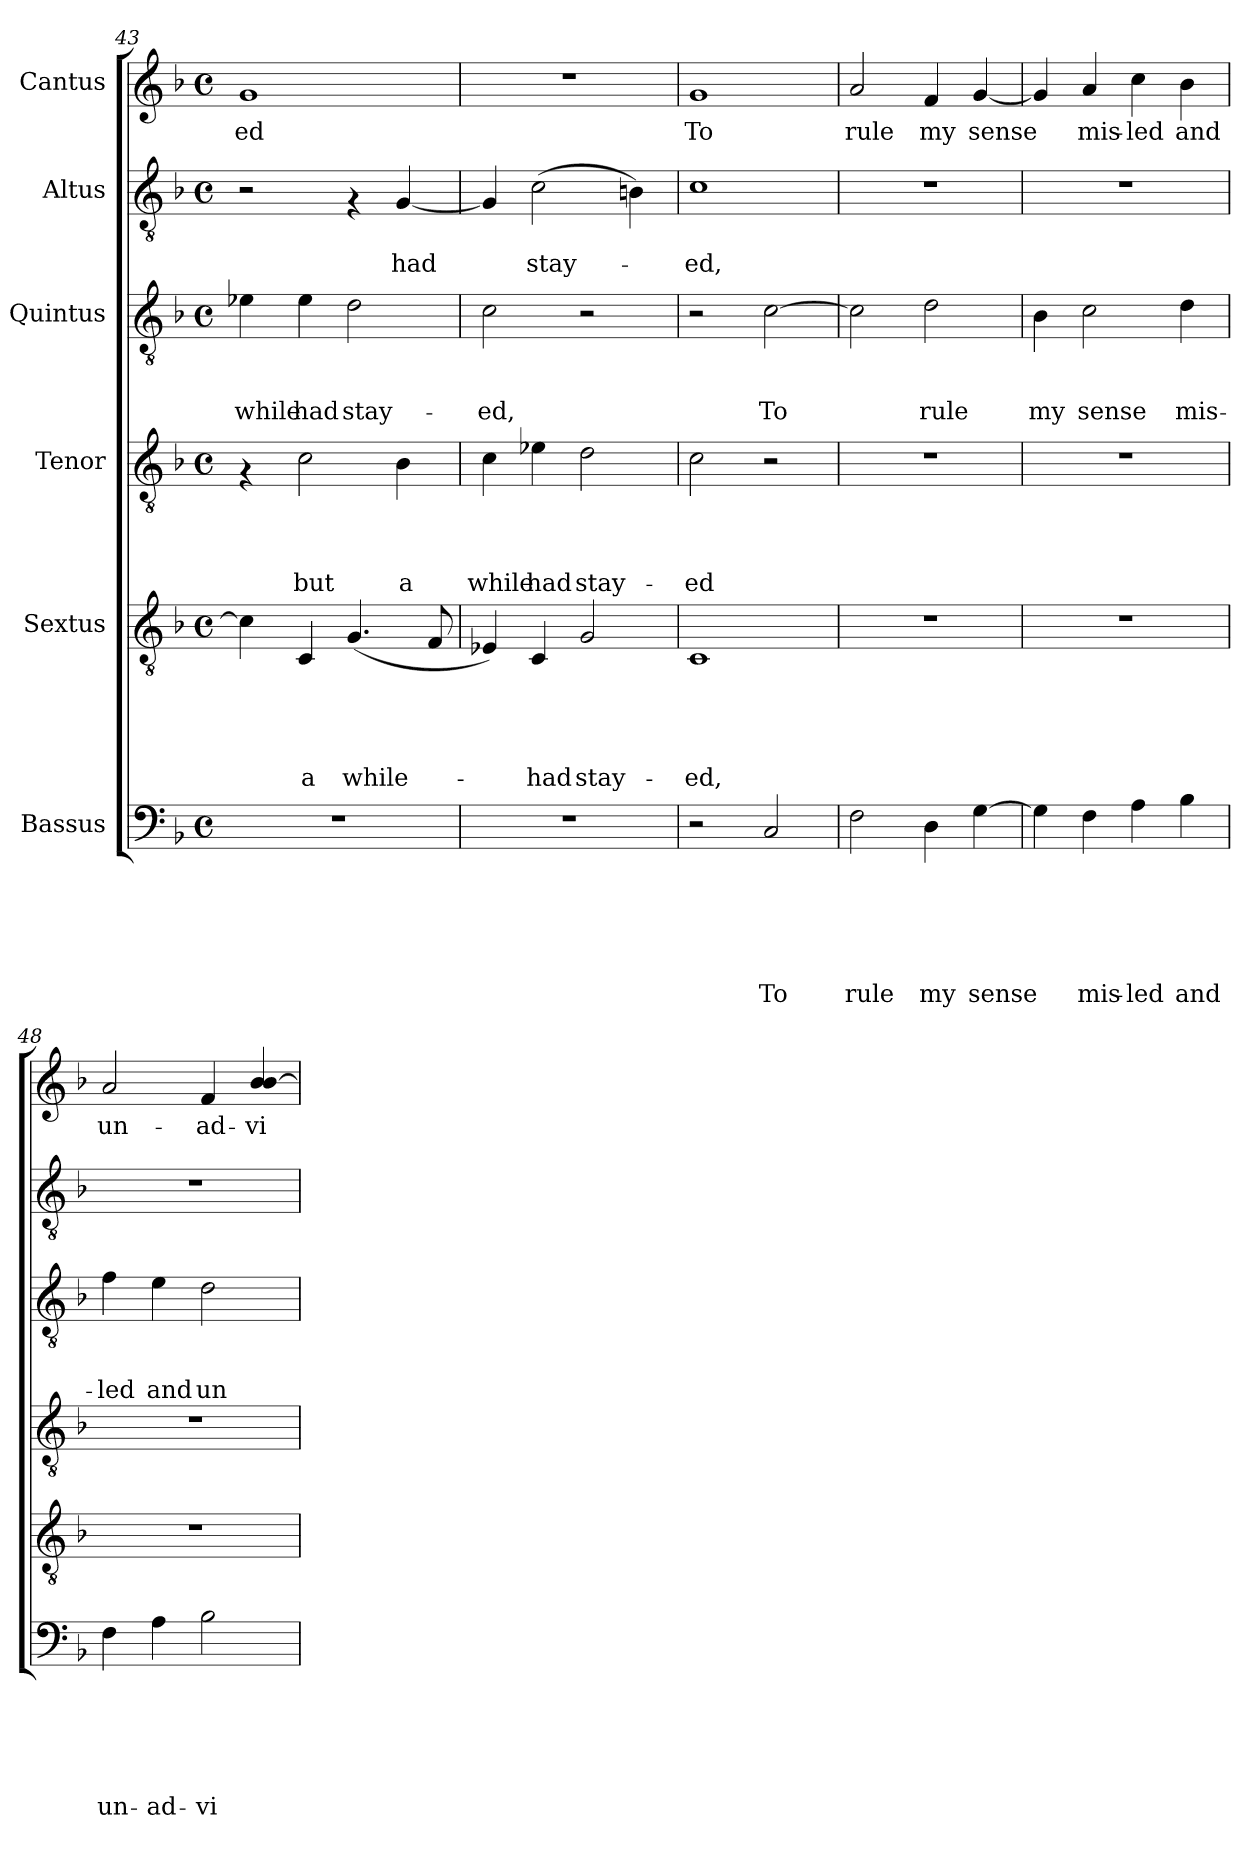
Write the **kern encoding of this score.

**kern	**text	**text	**text	**text	**text	**text	**kern	**text	**text	**text	**text	**text	**kern	**text	**text	**text	**text	**kern	**text	**text	**text	**kern	**text	**text	**kern	**text
*part6	*part6	*part6	*part6	*part6	*part6	*part6	*part5	*part5	*part5	*part5	*part5	*part5	*part4	*part4	*part4	*part4	*part4	*part3	*part3	*part3	*part3	*part2	*part2	*part2	*part1	*part1
*staff6	*staff6	*staff6	*staff6	*staff6	*staff6	*staff6	*staff5	*staff5	*staff5	*staff5	*staff5	*staff5	*staff4	*staff4	*staff4	*staff4	*staff4	*staff3	*staff3	*staff3	*staff3	*staff2	*staff2	*staff2	*staff1	*staff1
*I"Bassus	*	*	*	*	*	*	*I"Sextus	*	*	*	*	*	*I"Tenor	*	*	*	*	*I"Quintus	*	*	*	*I"Altus	*	*	*I"Cantus	*
*clefF4	*	*	*	*	*	*	*clefGv2	*	*	*	*	*	*clefGv2	*	*	*	*	*clefGv2	*	*	*	*clefGv2	*	*	*clefG2	*
*k[b-]	*	*	*	*	*	*	*k[b-]	*	*	*	*	*	*k[b-]	*	*	*	*	*k[b-]	*	*	*	*k[b-]	*	*	*k[b-]	*
*F:	*	*	*	*	*	*	*F:	*	*	*	*	*	*F:	*	*	*	*	*F:	*	*	*	*F:	*	*	*F:	*
*M4/4	*	*	*	*	*	*	*M4/4	*	*	*	*	*	*M4/4	*	*	*	*	*M4/4	*	*	*	*M4/4	*	*	*M4/4	*
*met(c)	*	*	*	*	*	*	*met(c)	*	*	*	*	*	*met(c)	*	*	*	*	*met(c)	*	*	*	*met(c)	*	*	*met(c)	*
=43	=43	=43	=43	=43	=43	=43	=43	=43	=43	=43	=43	=43	=43	=43	=43	=43	=43	=43	=43	=43	=43	=43	=43	=43	=43	=43
!	!	!	!	!	!	!	!	!	!	!	!	!	!	!	!	!	!	!	!	!	!LO:LY:b	!	!	!	!	!LO:LY:b
1r	.	.	.	.	.	.	4c\]	.	.	.	.	.	4rF	.	.	.	.	4e-X\	.	.	while	2r	.	.	1g	-ed
!	!	!	!	!	!	!	!	!	!	!	!	!LO:LY:b	!	!	!	!	!LO:LY:b	!	!	!	!LO:LY:b	!	!	!	!	!
.	.	.	.	.	.	.	4C/	.	.	.	.	-a	2c\	.	.	.	but	4e-\	.	.	had	.	.	.	.	.
!	!	!	!	!	!	!	!	!	!	!	!	!LO:LY:b	!	!	!	!	!	!	!	!	!LO:LY:b	!	!	!	!	!
.	.	.	.	.	.	.	(<4.G/	.	.	.	.	while-	.	.	.	.	.	2d\	.	.	stay-	4rF	.	.	.	.
!	!	!	!	!	!	!	!	!	!	!	!	!	!	!	!	!	!LO:LY:b	!	!	!	!	!	!	!LO:LY:b	!	!
.	.	.	.	.	.	.	.	.	.	.	.	.	4B-\	.	.	.	a	.	.	.	.	[<4G/	.	had	.	.
.	.	.	.	.	.	.	8F/	.	.	.	.	.	.	.	.	.	.	.	.	.	.	.	.	.	.	.
=44	=44	=44	=44	=44	=44	=44	=44	=44	=44	=44	=44	=44	=44	=44	=44	=44	=44	=44	=44	=44	=44	=44	=44	=44	=44	=44
!	!	!	!	!	!	!	!	!	!	!	!	!	!	!	!	!	!LO:LY:b	!	!	!	!LO:LY:b	!	!	!	!	!
1r	.	.	.	.	.	.	4E-X/)	.	.	.	.	.	4c\	.	.	.	while	2c\	.	.	-ed,	4G/]	.	.	1r	.
!	!	!	!	!	!	!	!	!	!	!	!	!LO:LY:b	!	!	!	!	!LO:LY:b	!	!	!	!	!	!	!LO:LY:b	!	!
.	.	.	.	.	.	.	4C/	.	.	.	.	-had	4e-X\	.	.	.	had	.	.	.	.	(>2c\	.	stay-	.	.
!	!	!	!	!	!	!	!	!	!	!	!	!LO:LY:b	!	!	!	!	!LO:LY:b	!	!	!	!	!	!	!	!	!
.	.	.	.	.	.	.	2G/	.	.	.	.	stay-	2d\	.	.	.	stay-	2r	.	.	.	.	.	.	.	.
.	.	.	.	.	.	.	.	.	.	.	.	.	.	.	.	.	.	.	.	.	.	4Bn\)	.	.	.	.
=45	=45	=45	=45	=45	=45	=45	=45	=45	=45	=45	=45	=45	=45	=45	=45	=45	=45	=45	=45	=45	=45	=45	=45	=45	=45	=45
!	!	!	!	!	!	!	!	!	!	!	!	!LO:LY:b	!	!	!	!	!LO:LY:b	!	!	!	!	!	!	!LO:LY:b	!	!LO:LY:b
2r	.	.	.	.	.	.	1C	.	.	.	.	-ed,	2c\	.	.	.	-ed	2r	.	.	.	1c	.	-ed,	1g	To
!	!	!	!	!	!	!LO:LY:b	!	!	!	!	!	!	!	!	!	!	!	!	!	!	!LO:LY:b	!	!	!	!	!
2C/	.	.	.	.	.	To	.	.	.	.	.	.	2r	.	.	.	.	[>2c\	.	.	To	.	.	.	.	.
=46	=46	=46	=46	=46	=46	=46	=46	=46	=46	=46	=46	=46	=46	=46	=46	=46	=46	=46	=46	=46	=46	=46	=46	=46	=46	=46
!	!	!	!	!	!	!LO:LY:b	!	!	!	!	!	!	!	!	!	!	!	!	!	!	!	!	!	!	!	!LO:LY:b
2F\	.	.	.	.	.	rule	1r	.	.	.	.	.	1r	.	.	.	.	2c\]	.	.	.	1r	.	.	2a/	rule
!	!	!	!	!	!	!LO:LY:b	!	!	!	!	!	!	!	!	!	!	!	!	!	!	!LO:LY:b	!	!	!	!	!LO:LY:b
4D\	.	.	.	.	.	my	.	.	.	.	.	.	.	.	.	.	.	2d\	.	.	rule	.	.	.	4f/	my
!	!	!	!	!	!	!LO:LY:b	!	!	!	!	!	!	!	!	!	!	!	!	!	!	!	!	!	!	!	!LO:LY:b
[>4G\	.	.	.	.	.	sense	.	.	.	.	.	.	.	.	.	.	.	.	.	.	.	.	.	.	[>4g/	sense
!!LO:PB:g=z
=47	=47	=47	=47	=47	=47	=47	=47	=47	=47	=47	=47	=47	=47	=47	=47	=47	=47	=47	=47	=47	=47	=47	=47	=47	=47	=47
!	!	!	!	!	!	!	!	!	!	!	!	!	!	!	!	!	!	!	!	!	!LO:LY:b	!	!	!	!	!
4G\]	.	.	.	.	.	.	1r	.	.	.	.	.	1r	.	.	.	.	4B-\	.	.	my	1r	.	.	4g/]	.
!	!	!	!	!	!	!LO:LY:b	!	!	!	!	!	!	!	!	!	!	!	!	!	!	!LO:LY:b	!	!	!	!	!LO:LY:b
4F\	.	.	.	.	.	mis-	.	.	.	.	.	.	.	.	.	.	.	2c\	.	.	sense	.	.	.	4a/	mis-
!	!	!	!	!	!	!LO:LY:b	!	!	!	!	!	!	!	!	!	!	!	!	!	!	!	!	!	!	!	!LO:LY:b
4A\	.	.	.	.	.	-led	.	.	.	.	.	.	.	.	.	.	.	.	.	.	.	.	.	.	4cc\	-led
!	!	!	!	!	!	!LO:LY:b	!	!	!	!	!	!	!	!	!	!	!	!	!	!	!LO:LY:b	!	!	!	!	!LO:LY:b
4B-\	.	.	.	.	.	and	.	.	.	.	.	.	.	.	.	.	.	4d\	.	.	mis-	.	.	.	4b-\	and
=48	=48	=48	=48	=48	=48	=48	=48	=48	=48	=48	=48	=48	=48	=48	=48	=48	=48	=48	=48	=48	=48	=48	=48	=48	=48	=48
!	!	!	!	!	!	!LO:LY:b	!	!	!	!	!	!	!	!	!	!	!	!	!	!	!LO:LY:b	!	!	!	!	!LO:LY:b
4F\	.	.	.	.	.	un-	1r	.	.	.	.	.	1r	.	.	.	.	4f\	.	.	-led	1r	.	.	2a/	un-
!	!	!	!	!	!	!LO:LY:b	!	!	!	!	!	!	!	!	!	!	!	!	!	!	!LO:LY:b	!	!	!	!	!
4A\	.	.	.	.	.	-ad-	.	.	.	.	.	.	.	.	.	.	.	4e\	.	.	and	.	.	.	.	.
!	!	!	!	!	!	!LO:LY:b	!	!	!	!	!	!	!	!	!	!	!	!	!	!	!LO:LY:b	!	!	!	!	!LO:LY:b
2B-\	.	.	.	.	.	-vi-	.	.	.	.	.	.	.	.	.	.	.	2d\	.	.	un-	.	.	.	4f/	-ad-
!	!	!	!	!	!	!	!	!	!	!	!	!	!	!	!	!	!	!	!	!	!	!	!	!	!	!LO:LY:b
.	.	.	.	.	.	.	.	.	.	.	.	.	.	.	.	.	.	.	.	.	.	.	.	.	4b-/ [<4b-/	-vi-
=	=	=	=	=	=	=	=	=	=	=	=	=	=	=	=	=	=	=	=	=	=	=	=	=	=	=
*-	*-	*-	*-	*-	*-	*-	*-	*-	*-	*-	*-	*-	*-	*-	*-	*-	*-	*-	*-	*-	*-	*-	*-	*-	*-	*-
